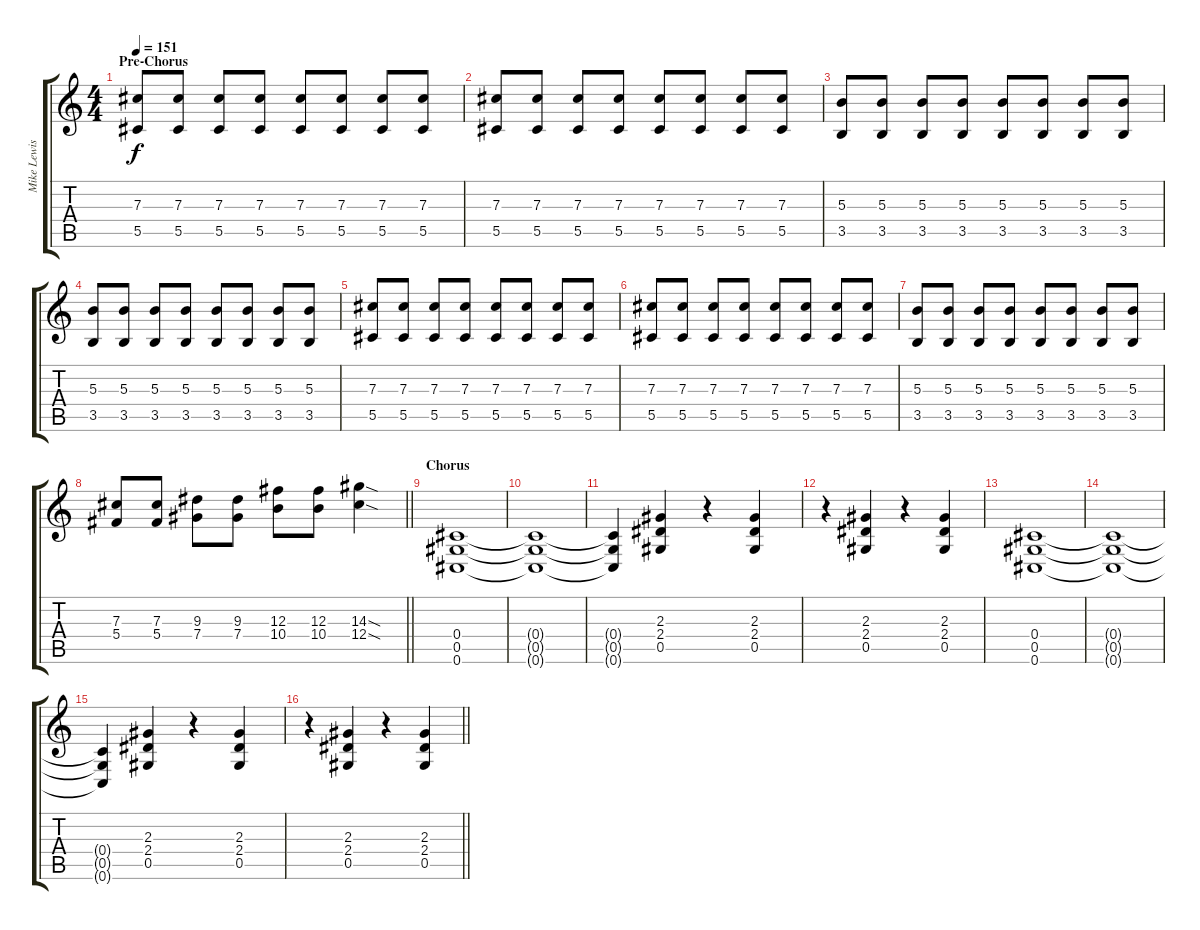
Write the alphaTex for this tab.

\track ("Mike Lewis [Rhythm Guitar R]" "Mike Lewis") {instrument overdrivenguitar}
\staff {score tabs}
\tuning (Eb4 Bb3 Gb3 Db3 Ab2 Db2) {hide}
\ts (4 4)
\section ("" "Pre-Chorus")
\tempo 151
\clef g2
\ks c
(7.3 5.5).8{dy f} (7.3 5.5).8 (7.3 5.5).8 (7.3 5.5).8 (7.3 5.5).8 (7.3 5.5).8 (7.3 5.5).8 (7.3 5.5).8 |
(7.3 5.5).8 (7.3 5.5).8 (7.3 5.5).8 (7.3 5.5).8 (7.3 5.5).8 (7.3 5.5).8 (7.3 5.5).8 (7.3 5.5).8 |
(5.3 3.5).8 (5.3 3.5).8 (5.3 3.5).8 (5.3 3.5).8 (5.3 3.5).8 (5.3 3.5).8 (5.3 3.5).8 (5.3 3.5).8 |
(5.3 3.5).8 (5.3 3.5).8 (5.3 3.5).8 (5.3 3.5).8 (5.3 3.5).8 (5.3 3.5).8 (5.3 3.5).8 (5.3 3.5).8 |
(7.3 5.5).8 (7.3 5.5).8 (7.3 5.5).8 (7.3 5.5).8 (7.3 5.5).8 (7.3 5.5).8 (7.3 5.5).8 (7.3 5.5).8 |
(7.3 5.5).8 (7.3 5.5).8 (7.3 5.5).8 (7.3 5.5).8 (7.3 5.5).8 (7.3 5.5).8 (7.3 5.5).8 (7.3 5.5).8 |
(5.3 3.5).8 (5.3 3.5).8 (5.3 3.5).8 (5.3 3.5).8 (5.3 3.5).8 (5.3 3.5).8 (5.3 3.5).8 (5.3 3.5).8 |
\barLineRight lightlight
(7.3 5.4).8 (7.3 5.4).8 (9.3 7.4).8 (9.3 7.4).8 (12.3 10.4).8 (12.3 10.4).8 (14.3{sod} 12.4{sod}).4 |
\section ("" "Chorus")
(0.4 0.5 0.6).1 |
(0.4{t} 0.5{t} 0.6{t}).1 |
(0.4{t} 0.5{t} 0.6{t}).4 (2.3 2.4 0.5).4 r.4 (2.3 2.4 0.5).4 |
r.4 (2.3 2.4 0.5).4 r.4 (2.3 2.4 0.5).4 |
(0.4 0.5 0.6).1 |
(0.4{t} 0.5{t} 0.6{t}).1 |
(0.4{t} 0.5{t} 0.6{t}).4 (2.3 2.4 0.5).4 r.4 (2.3 2.4 0.5).4 |
\barLineRight lightlight
r.4 (2.3 2.4 0.5).4 r.4 (2.3 2.4 0.5).4
